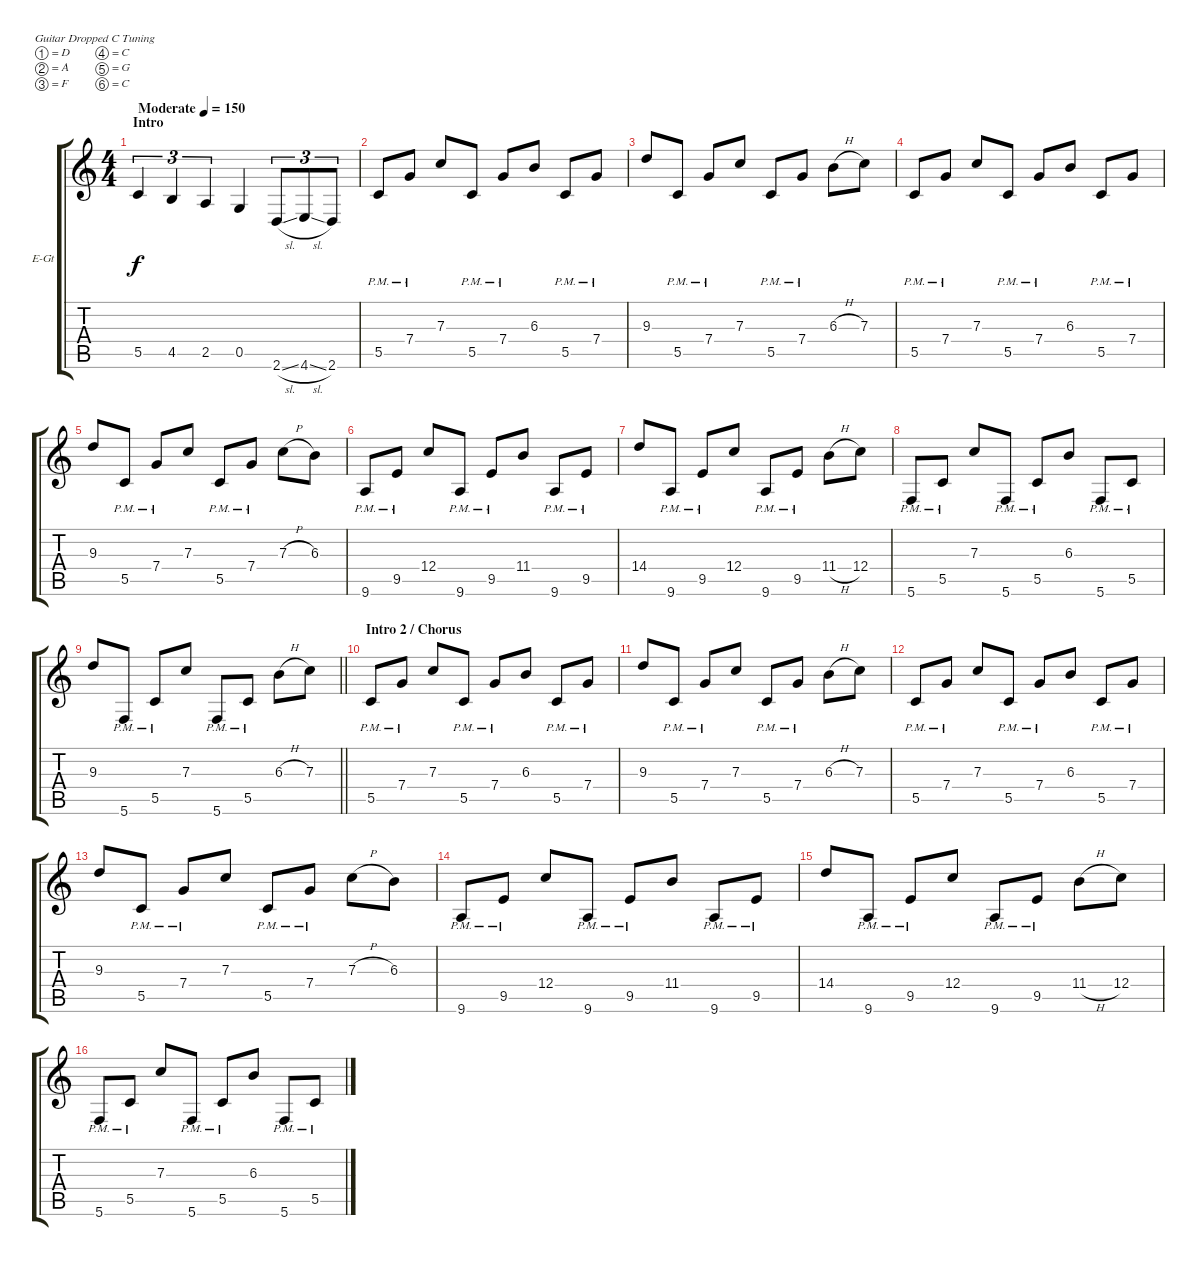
\bracketExtendMode groupsimilarinstruments
\firstSystemTrackNameOrientation horizontal
\otherSystemsTrackNameOrientation horizontal
\track ("Padge" "E-Gt") {solo instrument overdrivenguitar}
\staff {score tabs}
\tuning (D4 A3 F3 C3 G2 C2)
\ts (4 4)
\beaming (8 2 2 2 2)
\section ("" "Intro")
\tempo (150 "Moderate")
\clef g2
\ks c
5.5.4{tu (3 2) dy f instrument overdrivenguitar} 4.5.4{tu (3 2)} 2.5.4{tu (3 2)} 0.5.4 2.6{sl}.8{tu (3 2)} 4.6{sl}.8{tu (3 2)} 2.6.8{tu (3 2)} |
5.5{pm}.8 7.4{pm}.8 7.3.8 5.5{pm}.8 7.4{pm}.8 6.3.8 5.5{pm}.8 7.4{pm}.8 |
9.3.8 5.5{pm}.8 7.4{pm}.8 7.3.8 5.5{pm}.8 7.4{pm}.8 6.3{h}.8 7.3.8 |
5.5{pm}.8 7.4{pm}.8 7.3.8 5.5{pm}.8 7.4{pm}.8 6.3.8 5.5{pm}.8 7.4{pm}.8 |
9.3.8 5.5{pm}.8 7.4{pm}.8 7.3.8 5.5{pm}.8 7.4{pm}.8 7.3{h}.8 6.3.8 |
9.6{pm}.8 9.5{pm}.8 12.4.8 9.6{pm}.8 9.5{pm}.8 11.4.8 9.6{pm}.8 9.5{pm}.8 |
14.4.8 9.6{pm}.8 9.5{pm}.8 12.4.8 9.6{pm}.8 9.5{pm}.8 11.4{h}.8 12.4.8 |
5.6{pm}.8 5.5{pm}.8 7.3.8 5.6{pm}.8 5.5{pm}.8 6.3.8 5.6{pm}.8 5.5{pm}.8 |
\barLineRight lightlight
9.3.8 5.6{pm}.8 5.5{pm}.8 7.3.8 5.6{pm}.8 5.5{pm}.8 6.3{h}.8 7.3.8 |
\section ("" "Intro 2 / Chorus")
5.5{pm}.8 7.4{pm}.8 7.3.8 5.5{pm}.8 7.4{pm}.8 6.3.8 5.5{pm}.8 7.4{pm}.8 |
9.3.8 5.5{pm}.8 7.4{pm}.8 7.3.8 5.5{pm}.8 7.4{pm}.8 6.3{h}.8 7.3.8 |
5.5{pm}.8 7.4{pm}.8 7.3.8 5.5{pm}.8 7.4{pm}.8 6.3.8 5.5{pm}.8 7.4{pm}.8 |
9.3.8 5.5{pm}.8 7.4{pm}.8 7.3.8 5.5{pm}.8 7.4{pm}.8 7.3{h}.8 6.3.8 |
9.6{pm}.8 9.5{pm}.8 12.4.8 9.6{pm}.8 9.5{pm}.8 11.4.8 9.6{pm}.8 9.5{pm}.8 |
14.4.8 9.6{pm}.8 9.5{pm}.8 12.4.8 9.6{pm}.8 9.5{pm}.8 11.4{h}.8 12.4.8 |
5.6{pm}.8 5.5{pm}.8 7.3.8 5.6{pm}.8 5.5{pm}.8 6.3.8 5.6{pm}.8 5.5{pm}.8
